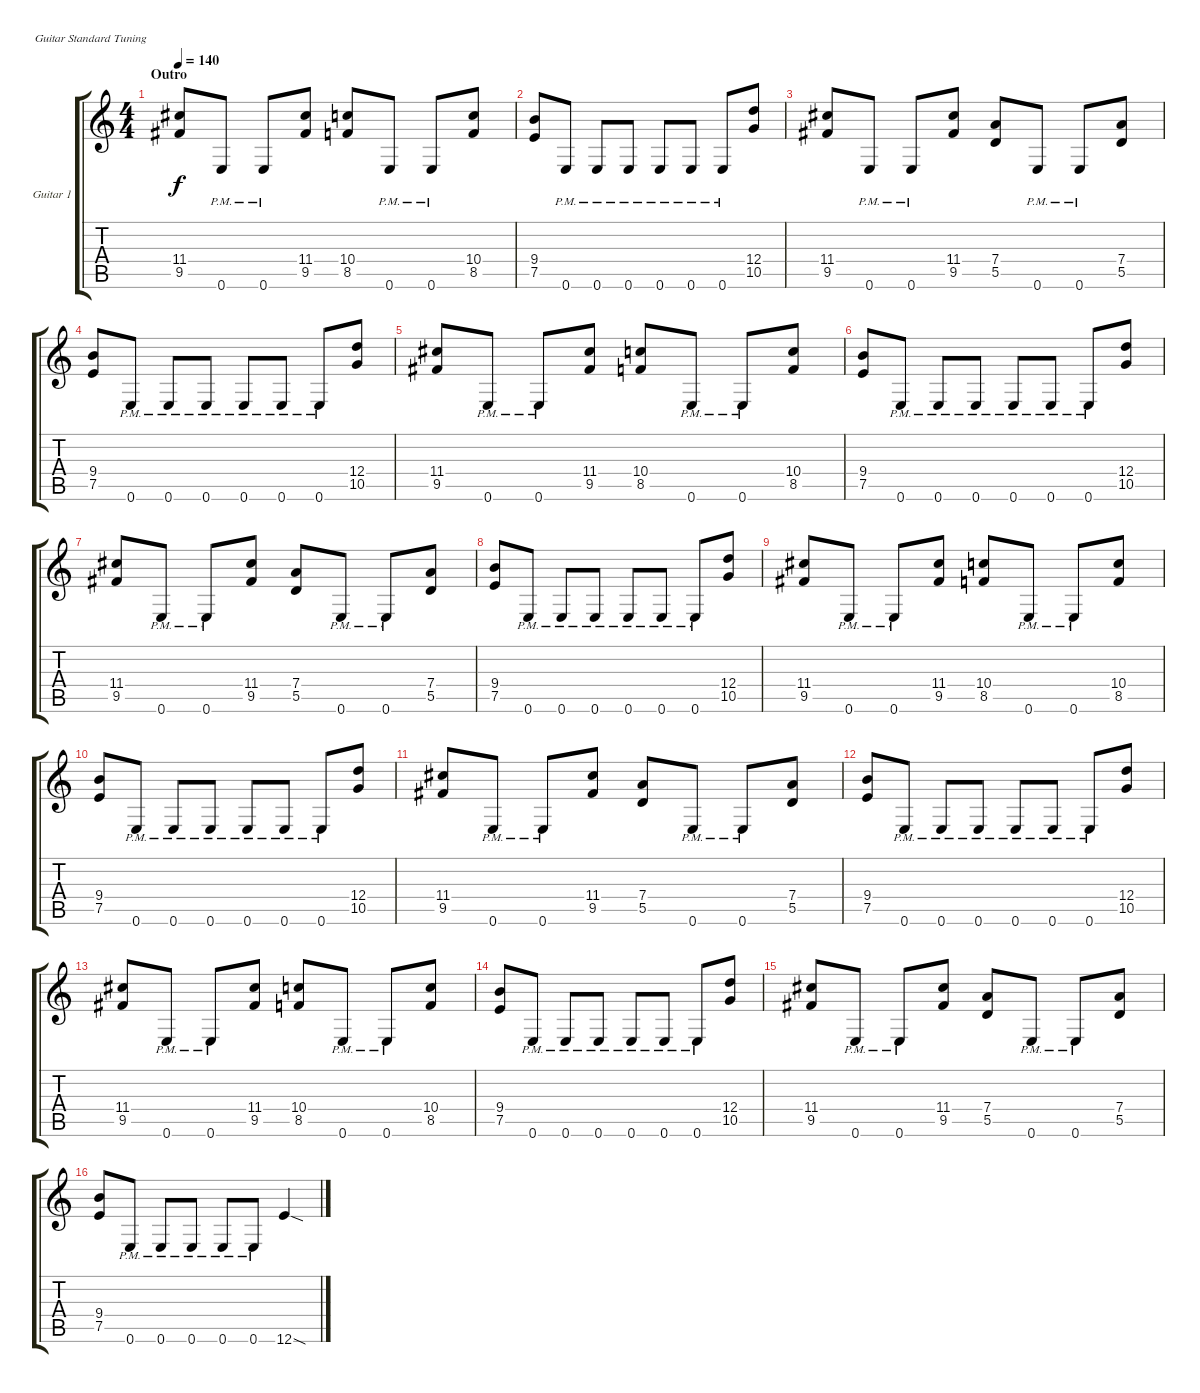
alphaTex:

\defaultSystemsLayout 4
\bracketExtendMode groupsimilarinstruments
\firstSystemTrackNameOrientation horizontal
\otherSystemsTrackNameOrientation horizontal
\track ("Guitar 1" "Guitar 1") {instrument distortionguitar}
\staff {score tabs}
\tuning (E4 B3 G3 D3 A2 E2)
\ts (4 4)
\section ("" "Outro")
\tempo 140
\clef g2
\ks c
(11.4 9.5).8{dy f} 0.6{pm}.8 0.6{pm}.8 (11.4 9.5).8 (10.4 8.5).8 0.6{pm}.8 0.6{pm}.8 (10.4 8.5).8 |
(9.4 7.5).8 0.6{pm}.8 0.6{pm}.8 0.6{pm}.8 0.6{pm}.8 0.6{pm}.8 0.6{pm}.8 (12.4 10.5).8 |
(11.4 9.5).8 0.6{pm}.8 0.6{pm}.8 (11.4 9.5).8 (7.4 5.5).8 0.6{pm}.8 0.6{pm}.8 (7.4 5.5).8 |
(9.4 7.5).8 0.6{pm}.8 0.6{pm}.8 0.6{pm}.8 0.6{pm}.8 0.6{pm}.8 0.6{pm}.8 (12.4 10.5).8 |
(11.4 9.5).8 0.6{pm}.8 0.6{pm}.8 (11.4 9.5).8 (10.4 8.5).8 0.6{pm}.8 0.6{pm}.8 (10.4 8.5).8 |
(9.4 7.5).8 0.6{pm}.8 0.6{pm}.8 0.6{pm}.8 0.6{pm}.8 0.6{pm}.8 0.6{pm}.8 (12.4 10.5).8 |
(11.4 9.5).8 0.6{pm}.8 0.6{pm}.8 (11.4 9.5).8 (7.4 5.5).8 0.6{pm}.8 0.6{pm}.8 (7.4 5.5).8 |
(9.4 7.5).8 0.6{pm}.8 0.6{pm}.8 0.6{pm}.8 0.6{pm}.8 0.6{pm}.8 0.6{pm}.8 (12.4 10.5).8 |
(11.4 9.5).8 0.6{pm}.8 0.6{pm}.8 (11.4 9.5).8 (10.4 8.5).8 0.6{pm}.8 0.6{pm}.8 (10.4 8.5).8 |
(9.4 7.5).8 0.6{pm}.8 0.6{pm}.8 0.6{pm}.8 0.6{pm}.8 0.6{pm}.8 0.6{pm}.8 (12.4 10.5).8 |
(11.4 9.5).8 0.6{pm}.8 0.6{pm}.8 (11.4 9.5).8 (7.4 5.5).8 0.6{pm}.8 0.6{pm}.8 (7.4 5.5).8 |
(9.4 7.5).8 0.6{pm}.8 0.6{pm}.8 0.6{pm}.8 0.6{pm}.8 0.6{pm}.8 0.6{pm}.8 (12.4 10.5).8 |
(11.4 9.5).8 0.6{pm}.8 0.6{pm}.8 (11.4 9.5).8 (10.4 8.5).8 0.6{pm}.8 0.6{pm}.8 (10.4 8.5).8 |
(9.4 7.5).8 0.6{pm}.8 0.6{pm}.8 0.6{pm}.8 0.6{pm}.8 0.6{pm}.8 0.6{pm}.8 (12.4 10.5).8 |
(11.4 9.5).8 0.6{pm}.8 0.6{pm}.8 (11.4 9.5).8 (7.4 5.5).8 0.6{pm}.8 0.6{pm}.8 (7.4 5.5).8 |
(9.4 7.5).8 0.6{pm}.8 0.6{pm}.8 0.6{pm}.8 0.6{pm}.8 0.6{pm}.8 12.6{sod}.4
